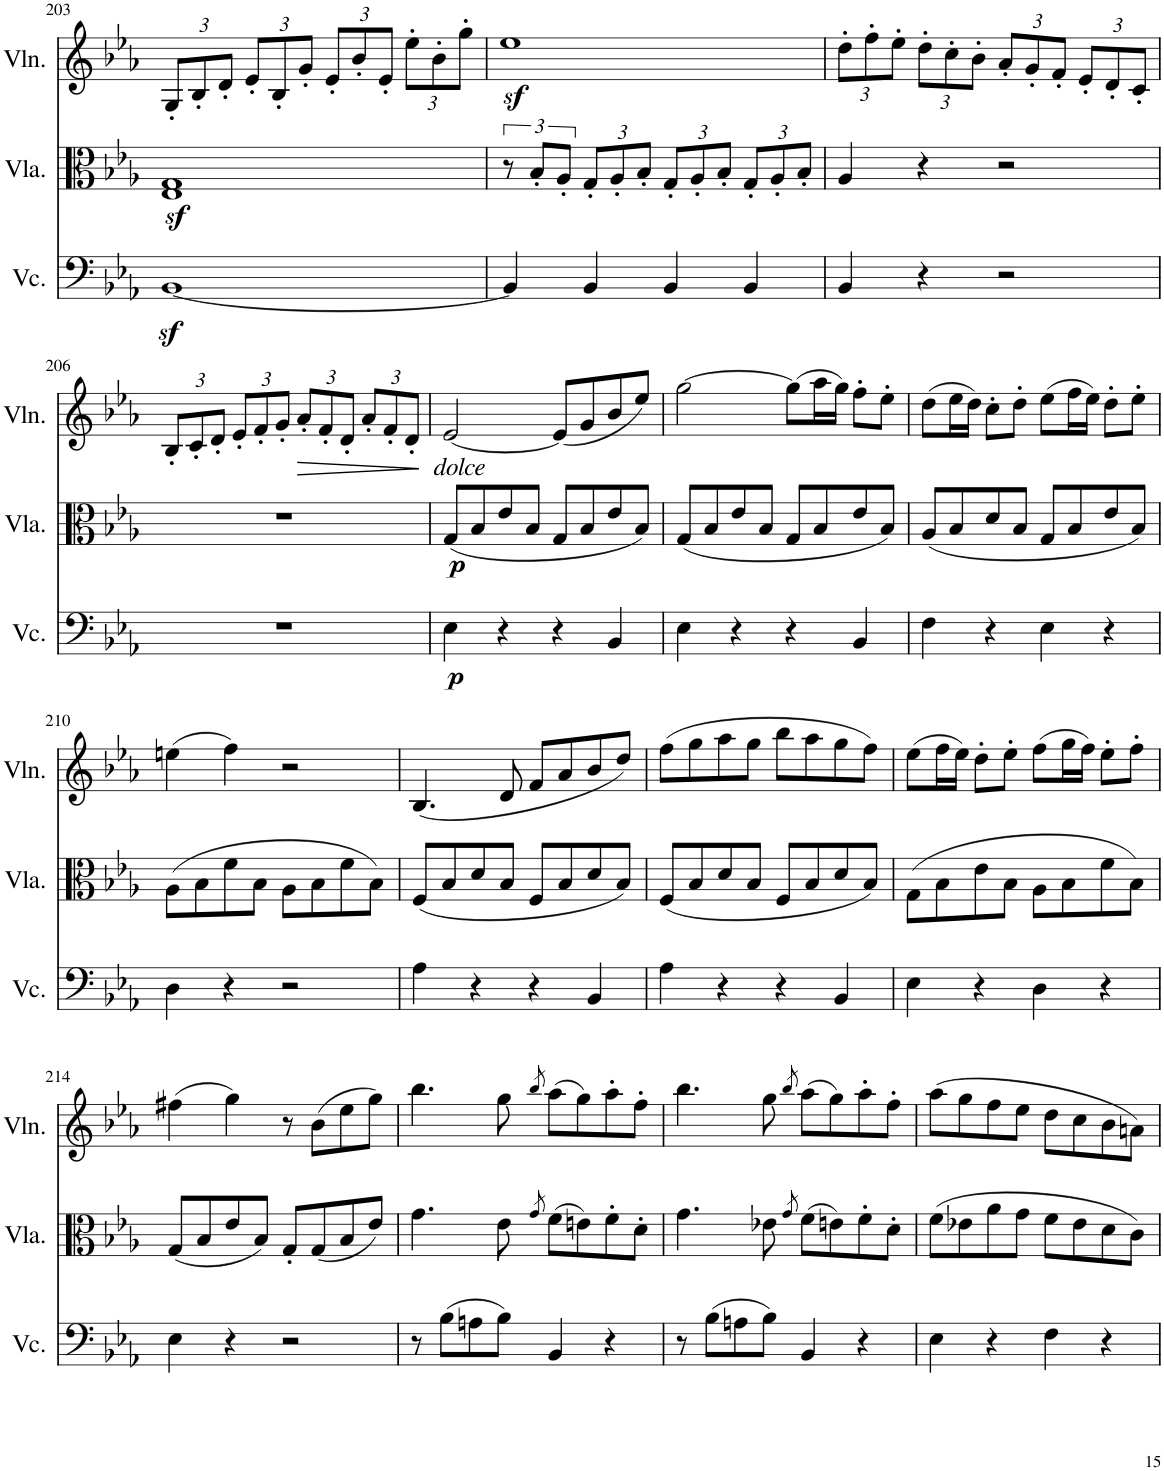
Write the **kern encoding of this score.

**kern	**dynam	**kern	**dynam	**kern	**dynam
*part3	*part3	*part2	*part2	*part1	*part1
*staff3	*staff3	*staff2	*staff2	*staff1	*staff1
*I"Violoncello	*	*I"Viola	*	*I"Violin	*
*I'Vc.	*	*I'Vla.	*	*I'Vln.	*
!!LO:PB:g=z
*clefF4	*	*clefC3	*	*clefG2	*
*k[b-e-a-]	*	*k[b-e-a-]	*	*k[b-e-a-]	*
*M4/4	*	*M4/4	*	*M4/4	*
*met(c)	*	*met(c)	*	*met(c)	*
*	*	*	*	*Xbrackettup	*
=203	=203	=203	=203	=203	=203
[1BB-z<	.	1E-z< 1Gz<	.	12G'/L	.
.	.	.	.	12B-'/	.
.	.	.	.	12d'/J	.
.	.	.	.	12e-'/L	.
.	.	.	.	12B-'/	.
.	.	.	.	12g'/J	.
.	.	.	.	12e-'/L	.
.	.	.	.	12b-'/	.
.	.	.	.	12e-'/J	.
.	.	.	.	12ee-'\L	.
.	.	.	.	12b-'\	.
.	.	.	.	12gg'\J	.
=204	=204	=204	=204	=204	=204
4BB-/]	.	12r	.	1ee-z<	.
.	.	12B-'/L	.	.	.
.	.	12A-'/J	.	.	.
*	*	*Xbrackettup	*	*	*
4BB-/	.	12G'/L	.	.	.
.	.	12A-'/	.	.	.
.	.	12B-'/J	.	.	.
4BB-/	.	12G'/L	.	.	.
.	.	12A-'/	.	.	.
.	.	12B-'/J	.	.	.
4BB-/	.	12G'/L	.	.	.
.	.	12A-'/	.	.	.
.	.	12B-'/J	.	.	.
=205	=205	=205	=205	=205	=205
4BB-/	.	4A-/	.	12dd'\L	.
.	.	.	.	12ff'\	.
.	.	.	.	12ee-'\J	.
4r	.	4r	.	12dd'\L	.
.	.	.	.	12cc'\	.
.	.	.	.	12b-'\J	.
2r	.	2r	.	12a-'/L	.
.	.	.	.	12g'/	.
.	.	.	.	12f'/J	.
.	.	.	.	12e-'/L	.
.	.	.	.	12d'/	.
.	.	.	.	12c'/J	.
!!LO:LB:g=z
=206	=206	=206	=206	=206	=206
1r	.	1r	.	12B-'/L	.
.	.	.	.	12c'/	.
.	.	.	.	12d'/J	.
.	.	.	.	12e-'/L	.
.	.	.	.	12f'/	.
.	.	.	.	12g'/J	.
!	!	!	!	!	!LO:HP:b
.	.	.	.	12a-'/L	>
.	.	.	.	12f'/	.
.	.	.	.	12d'/J	.
.	.	.	.	12a-'/L	.
.	.	.	.	12f'/	.
.	.	.	.	12d'/J	.
.	.	.	.	.	]
=207	=207	=207	=207	=207	=207
!	!	!	!	!LO:TX:b:i:t=dolce	!
!	!LO:DY:b	!	!LO:DY:b	!	!
4E-\	p	(8G/L	p	[2e-/	.
.	.	8B-/	.	.	.
4r	.	8e-/	.	.	.
.	.	8B-/J	.	.	.
4r	.	8G/L	.	(8e-/L]	.
.	.	8B-/	.	8g/	.
4BB-/	.	8e-/	.	8b-/	.
.	.	8B-/J)	.	8ee-/J)	.
=208	=208	=208	=208	=208	=208
4E-\	.	(8G/L	.	[2gg\	.
.	.	8B-/	.	.	.
4r	.	8e-/	.	.	.
.	.	8B-/J	.	.	.
4r	.	8G/L	.	(8gg\L]	.
.	.	8B-/	.	16aa-\L	.
.	.	.	.	16gg\JJ)	.
4BB-/	.	8e-/	.	8ff'\L	.
.	.	8B-/J)	.	8ee-'\J	.
=209	=209	=209	=209	=209	=209
4F\	.	(8A-/L	.	(8dd\L	.
.	.	8B-/	.	16ee-\L	.
.	.	.	.	16dd\JJ)	.
4r	.	8d/	.	8cc'\L	.
.	.	8B-/J	.	8dd'\J	.
4E-\	.	8G/L	.	(8ee-\L	.
.	.	8B-/	.	16ff\L	.
.	.	.	.	16ee-\JJ)	.
4r	.	8e-/	.	8dd'\L	.
.	.	8B-/J)	.	8ee-'\J	.
!!LO:LB:g=z
=210	=210	=210	=210	=210	=210
4D\	.	(8A-\L	.	(4een\	.
.	.	8B-\	.	.	.
4r	.	8f\	.	4ff\)	.
.	.	8B-\J	.	.	.
2r	.	8A-\L	.	2r	.
.	.	8B-\	.	.	.
.	.	8f\	.	.	.
.	.	8B-\J)	.	.	.
=211	=211	=211	=211	=211	=211
4A-\	.	(8F/L	.	(4.B-/	.
.	.	8B-/	.	.	.
4r	.	8d/	.	.	.
.	.	8B-/J	.	8d/	.
4r	.	8F/L	.	8f/L	.
.	.	8B-/	.	8a-/	.
4BB-/	.	8d/	.	8b-/	.
.	.	8B-/J)	.	8dd/J)	.
=212	=212	=212	=212	=212	=212
4A-\	.	(8F/L	.	(8ff\L	.
.	.	8B-/	.	8gg\	.
4r	.	8d/	.	8aa-\	.
.	.	8B-/J	.	8gg\J	.
4r	.	8F/L	.	8bb-\L	.
.	.	8B-/	.	8aa-\	.
4BB-/	.	8d/	.	8gg\	.
.	.	8B-/J)	.	8ff\J)	.
=213	=213	=213	=213	=213	=213
4E-\	.	(8G\L	.	(8ee-\L	.
.	.	8B-\	.	16ff\L	.
.	.	.	.	16ee-\JJ)	.
4r	.	8e-\	.	8dd'\L	.
.	.	8B-\J	.	8ee-'\J	.
4D\	.	8A-\L	.	(8ff\L	.
.	.	8B-\	.	16gg\L	.
.	.	.	.	16ff\JJ)	.
4r	.	8f\	.	8ee-'\L	.
.	.	8B-\J)	.	8ff'\J	.
!!LO:LB:g=z
=214	=214	=214	=214	=214	=214
4E-\	.	(8G/L	.	(4ff#X\	.
.	.	8B-/	.	.	.
4r	.	8e-/	.	4gg\)	.
.	.	8B-/J)	.	.	.
2r	.	8G'/L	.	8r	.
.	.	(8G/	.	(8b-\L	.
.	.	8B-/	.	8ee-\	.
.	.	8e-/J)	.	8gg\J)	.
=215	=215	=215	=215	=215	=215
8r	.	4.g\	.	4.bb-\	.
(8B-\L	.	.	.	.	.
8An\	.	.	.	.	.
8B-\J)	.	8e-\	.	8gg\	.
.	.	8qg/	.	8qbb-/	.
4BB-/	.	(8f\L	.	(8aa-\L	.
.	.	8en\)	.	8gg\)	.
4r	.	8f'\	.	8aa-'\	.
.	.	8d'\J	.	8ff'\J	.
=216	=216	=216	=216	=216	=216
8r	.	4.g\	.	4.bb-\	.
(8B-\L	.	.	.	.	.
8An\	.	.	.	.	.
8B-\J)	.	8e-X\	.	8gg\	.
.	.	8qg/	.	8qbb-/	.
4BB-/	.	(8f\L	.	(8aa-\L	.
.	.	8en\)	.	8gg\)	.
4r	.	8f'\	.	8aa-'\	.
.	.	8d'\J	.	8ff'\J	.
=217	=217	=217	=217	=217	=217
4E-\	.	(8f\L	.	(8aa-\L	.
.	.	8e-X\	.	8gg\	.
4r	.	8a-\	.	8ff\	.
.	.	8g\J	.	8ee-\J	.
4F\	.	8f\L	.	8dd\L	.
.	.	8e-\	.	8cc\	.
4r	.	8d\	.	8b-\	.
.	.	8c\J)	.	8an\J)	.
=	=	=	=	=	=
*-	*-	*-	*-	*-	*-
